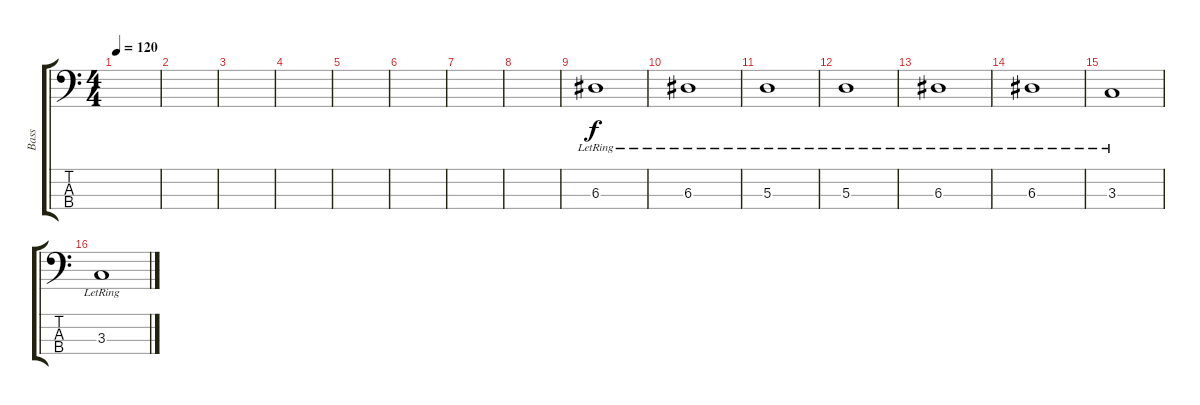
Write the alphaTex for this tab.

\track ("Bass" "Bass") {instrument electricbasspick}
\staff {score tabs}
\tuning (G2 D2 A1 E1) {hide}
\ts (4 4)
\tempo 120
\clef f4
\ks c
|
|
|
|
|
|
|
|
6.3{lr}.1 |
6.3{lr}.1 |
5.3{lr}.1 |
5.3{lr}.1 |
6.3{lr}.1 |
6.3{lr}.1 |
3.3{lr}.1 |
3.3{lr}.1
